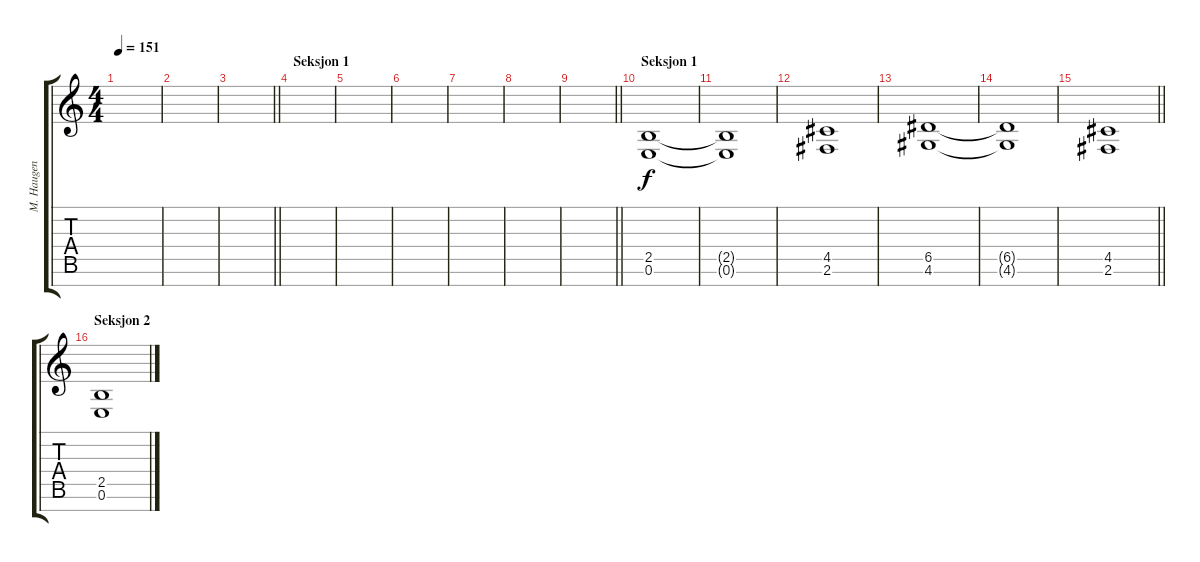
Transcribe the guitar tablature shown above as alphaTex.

\track ("M. Haugen" "M. Haugen") {instrument distortionguitar}
\staff {score tabs}
\tuning (E4 B3 G3 D3 A2 E2 B1) {hide}
\ts (4 4)
\tempo 151
\clef g2
\ks c
|
|
\barLineRight lightlight
|
\section ("" "Seksjon 1")
|
|
|
|
|
\barLineRight lightlight
|
\section ("" "Seksjon 1")
(2.5 0.6).1 |
(2.5{t} 0.6{t}).1 |
(4.5 2.6).1 |
(6.5 4.6).1 |
(6.5{t} 4.6{t}).1 |
\barLineRight lightlight
(4.5 2.6).1 |
\section ("" "Seksjon 2")
(2.5 0.6).1
